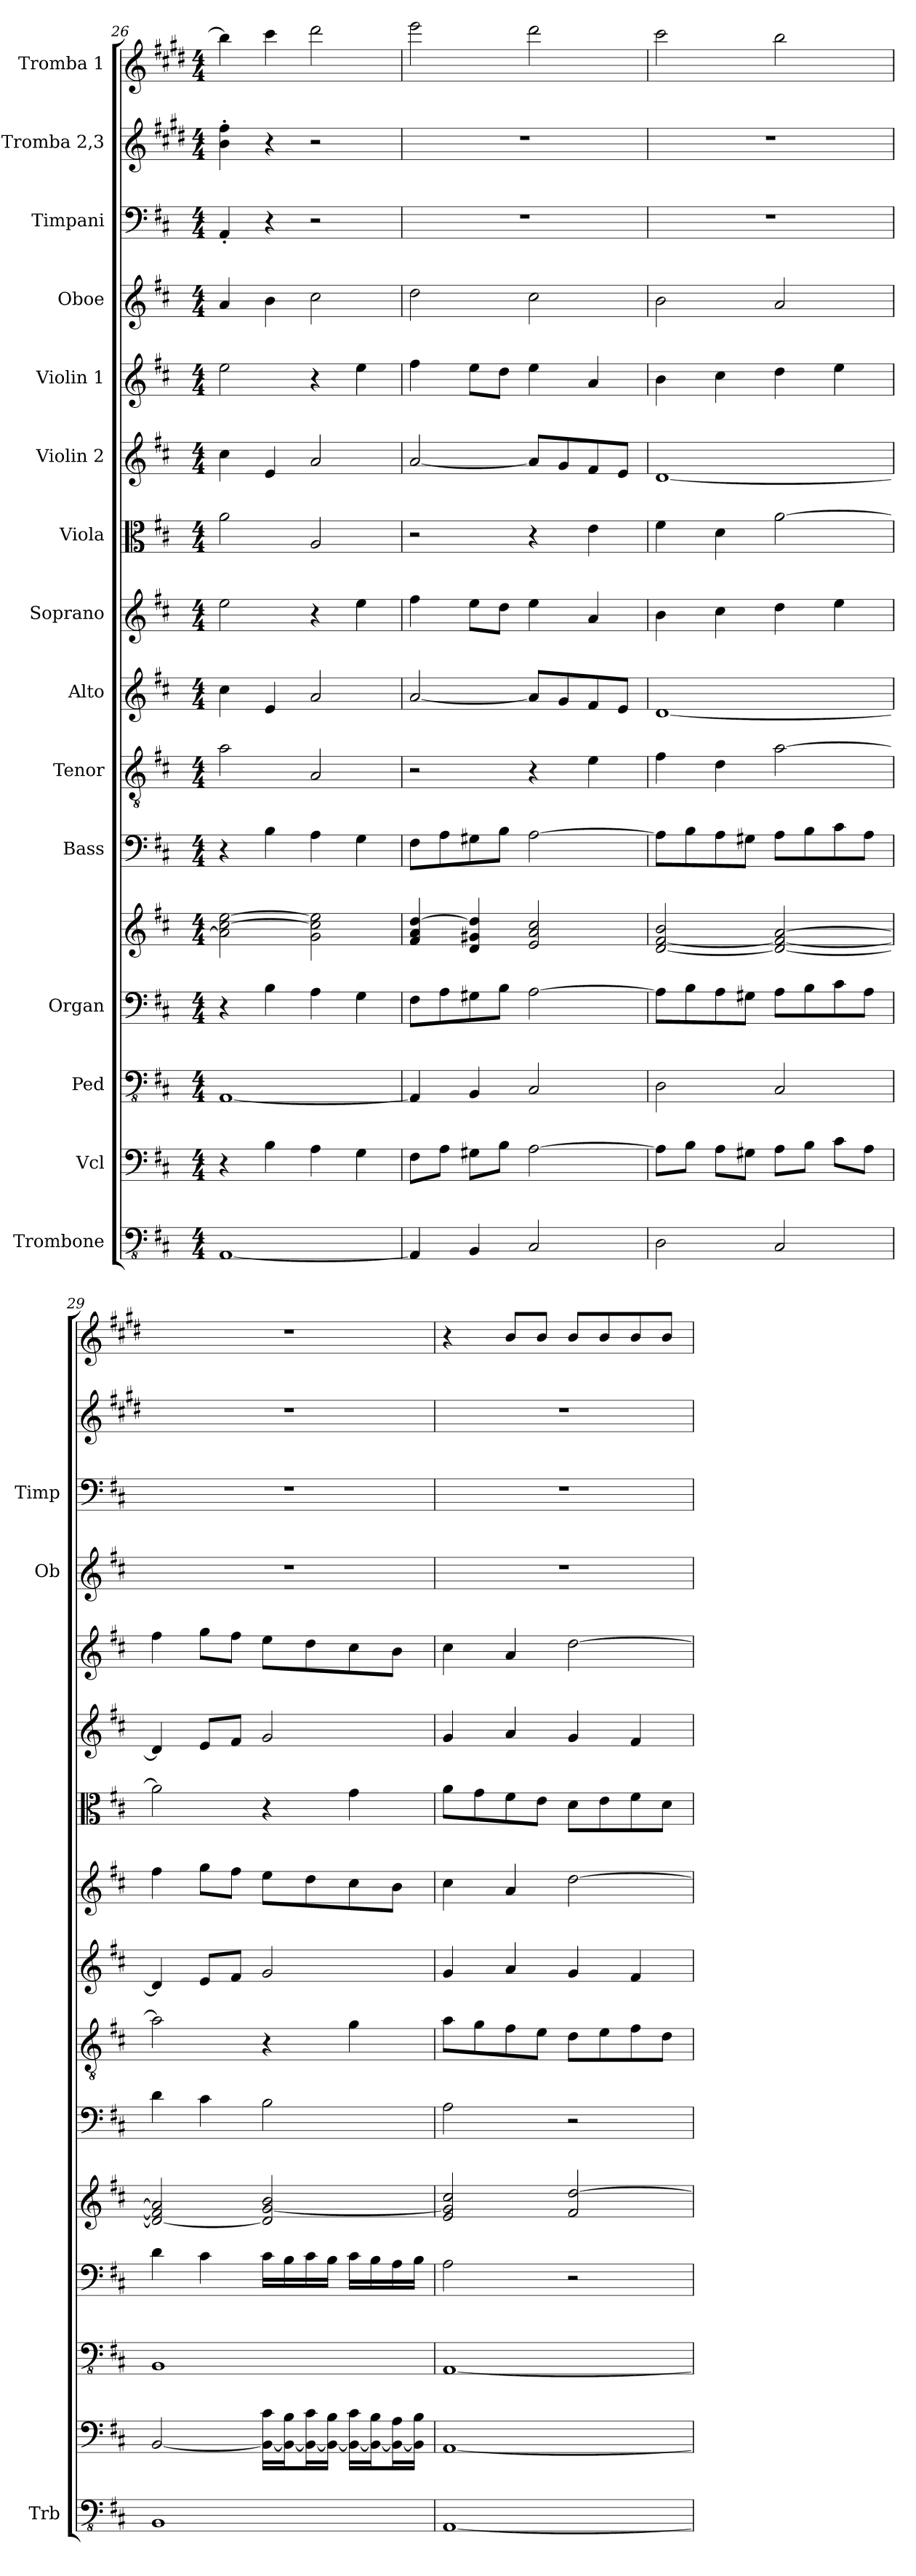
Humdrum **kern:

**kern	**kern	**kern	**kern	**kern	**kern	**kern	**kern	**kern	**kern	**kern	**kern	**kern	**kern	**kern	**kern
*part15	*part14	*part13	*part12	*part12	*part11	*part10	*part9	*part8	*part7	*part6	*part5	*part4	*part3	*part2	*part1
*staff16	*staff15	*staff14	*staff13	*staff12	*staff11	*staff10	*staff9	*staff8	*staff7	*staff6	*staff5	*staff4	*staff3	*staff2	*staff1
*I"Trombone	*I"Vcl	*I"Ped	*I"Organ	*	*I"Bass	*I"Tenor	*I"Alto	*I"Soprano	*I"Viola	*I"Violin 2	*I"Violin 1	*I"Oboe	*I"Timpani	*I"Tromba 2,3	*I"Tromba 1
*I'Trb	*	*	*	*	*	*	*	*	*	*	*	*I'Ob	*I'Timp	*	*
*clefFv4	*clefF4	*clefFv4	*clefF4	*clefG2	*clefF4	*clefGv2	*clefG2	*clefG2	*clefC3	*clefG2	*clefG2	*clefG2	*clefF4	*clefG2	*clefG2
*	*	*	*	*	*	*	*	*	*	*	*	*	*	*ITrd1c2	*ITrd1c2
*k[f#c#]	*k[f#c#]	*k[f#c#]	*k[f#c#]	*k[f#c#]	*k[f#c#]	*k[f#c#]	*k[f#c#]	*k[f#c#]	*k[f#c#]	*k[f#c#]	*k[f#c#]	*k[f#c#]	*k[f#c#]	*k[f#c#]	*k[f#c#]
*M4/4	*M4/4	*M4/4	*M4/4	*M4/4	*M4/4	*M4/4	*M4/4	*M4/4	*M4/4	*M4/4	*M4/4	*M4/4	*M4/4	*M4/4	*M4/4
=26	=26	=26	=26	=26	=26	=26	=26	=26	=26	=26	=26	=26	=26	=26	=26
[1AAA	4r	[1AAA	4r	2a\] [2cc#\ [2ee\	4r	2a\	4cc#\	2ee\	2a\	4cc#\	2ee\	4a/	4AA'/	4a\' 4ee\'	4aa\]
.	4B\	.	4B\	.	4B\	.	4e/	.	.	4e/	.	4b\	4r	4r	4bb\
.	4A\	.	4A\	2g\ 2cc#\] 2ee\]	4A\	2A/	2a/	4r	2A/	2a/	4r	2cc#\	2r	2r	2ccc#\
.	4G\	.	4G\	.	4G\	.	.	4ee\	.	.	4ee\	.	.	.	.
=27	=27	=27	=27	=27	=27	=27	=27	=27	=27	=27	=27	=27	=27	=27	=27
4AAA/]	8F#\L	4AAA/]	8F#\L	4f#/ 4a/ [4dd/	8F#\L	2r	[2a/	4ff#\	2r	[2a/	4ff#\	2dd\	1r	1r	2ddd\
.	8A\J	.	8A\	.	8A\	.	.	.	.	.	.	.	.	.	.
4BBB/	8G#X\L	4BBB/	8G#X\	4d/ 4g#X/ 4dd/]	8G#X\	.	.	8ee\L	.	.	8ee\L	.	.	.	.
.	8B\J	.	8B\J	.	8B\J	.	.	8dd\J	.	.	8dd\J	.	.	.	.
2CC#/	[2A\	2CC#/	[2A\	2e/ 2a/ 2cc#/	[2A\	4r	8a/L]	4ee\	4r	8a/L]	4ee\	2cc#\	.	.	2ccc#\
.	.	.	.	.	.	.	8g/	.	.	8g/	.	.	.	.	.
.	.	.	.	.	.	4e\	8f#/	4a/	4e\	8f#/	4a/	.	.	.	.
.	.	.	.	.	.	.	8e/J	.	.	8e/J	.	.	.	.	.
=28	=28	=28	=28	=28	=28	=28	=28	=28	=28	=28	=28	=28	=28	=28	=28
2DD\	8A\L]	2DD\	8A\L]	[2d/ [2f#/ 2b/	8A\L]	4f#\	[1d	4b\	4f#\	[1d	4b\	2b\	1r	1r	2bb\
.	8B\J	.	8B\	.	8B\	.	.	.	.	.	.	.	.	.	.
.	8A\L	.	8A\	.	8A\	4d\	.	4cc#\	4d\	.	4cc#\	.	.	.	.
.	8G#X\J	.	8G#X\J	.	8G#X\J	.	.	.	.	.	.	.	.	.	.
2CC#/	8A\L	2CC#/	8A\L	2d/_ 2f#/_ [2a/	8A\L	[2a\	.	4dd\	[2a\	.	4dd\	2a/	.	.	2aa\
.	8B\J	.	8B\	.	8B\	.	.	.	.	.	.	.	.	.	.
.	8c#\L	.	8c#\	.	8c#\	.	.	4ee\	.	.	4ee\	.	.	.	.
.	8A\J	.	8A\J	.	8A\J	.	.	.	.	.	.	.	.	.	.
!!LO:PB:g=z
=29	=29	=29	=29	=29	=29	=29	=29	=29	=29	=29	=29	=29	=29	=29	=29
1BBB	[2BB/	1BBB	4d\	2d/_ 2f#/] 2a/]	4d\	2a\]	4d/]	4ff#\	2a\]	4d/]	4ff#\	1r	1r	1r	1r
.	.	.	4c#\	.	4c#\	.	8e/L	8gg\L	.	8e/L	8gg\L	.	.	.	.
.	.	.	.	.	.	.	8f#/J	8ff#\J	.	8f#/J	8ff#\J	.	.	.	.
.	16BB_\ 16c#\LL	.	16c#\LL	2d/] [2g/ 2b/	2B\	4r	2g/	8ee\L	4r	2g/	8ee\L	.	.	.	.
.	16BB_\ 16B\J	.	16B\	.	.	.	.	.	.	.	.	.	.	.	.
.	16BB_\ 16c#\L	.	16c#\	.	.	.	.	8dd\	.	.	8dd\	.	.	.	.
.	16BB_\ 16B\JJ	.	16B\JJ	.	.	.	.	.	.	.	.	.	.	.	.
.	16BB_\ 16c#\LL	.	16c#\LL	.	.	4g\	.	8cc#\	4g\	.	8cc#\	.	.	.	.
.	16BB_\ 16B\J	.	16B\	.	.	.	.	.	.	.	.	.	.	.	.
.	16BB_\ 16A\L	.	16A\	.	.	.	.	8b\J	.	.	8b\J	.	.	.	.
.	16BB]\ 16B\JJ	.	16B\JJ	.	.	.	.	.	.	.	.	.	.	.	.
=30	=30	=30	=30	=30	=30	=30	=30	=30	=30	=30	=30	=30	=30	=30	=30
[1AAA	[1AA	[1AAA	2A\	2e/ 2g/] 2cc#/	2A\	8a\L	4g/	4cc#\	8a\L	4g/	4cc#\	1r	1r	1r	4r
.	.	.	.	.	.	8g\	.	.	8g\	.	.	.	.	.	.
.	.	.	.	.	.	8f#\	4a/	4a/	8f#\	4a/	4a/	.	.	.	8a/L
.	.	.	.	.	.	8e\J	.	.	8e\J	.	.	.	.	.	8a/J
.	.	.	2r	2f#/ [2dd/	2r	8d\L	4g/	[2dd\	8d\L	4g/	[2dd\	.	.	.	8a/L
.	.	.	.	.	.	8e\	.	.	8e\	.	.	.	.	.	8a/
.	.	.	.	.	.	8f#\	4f#/	.	8f#\	4f#/	.	.	.	.	8a/
.	.	.	.	.	.	8d\J	.	.	8d\J	.	.	.	.	.	8a/J
=	=	=	=	=	=	=	=	=	=	=	=	=	=	=	=
*-	*-	*-	*-	*-	*-	*-	*-	*-	*-	*-	*-	*-	*-	*-	*-
